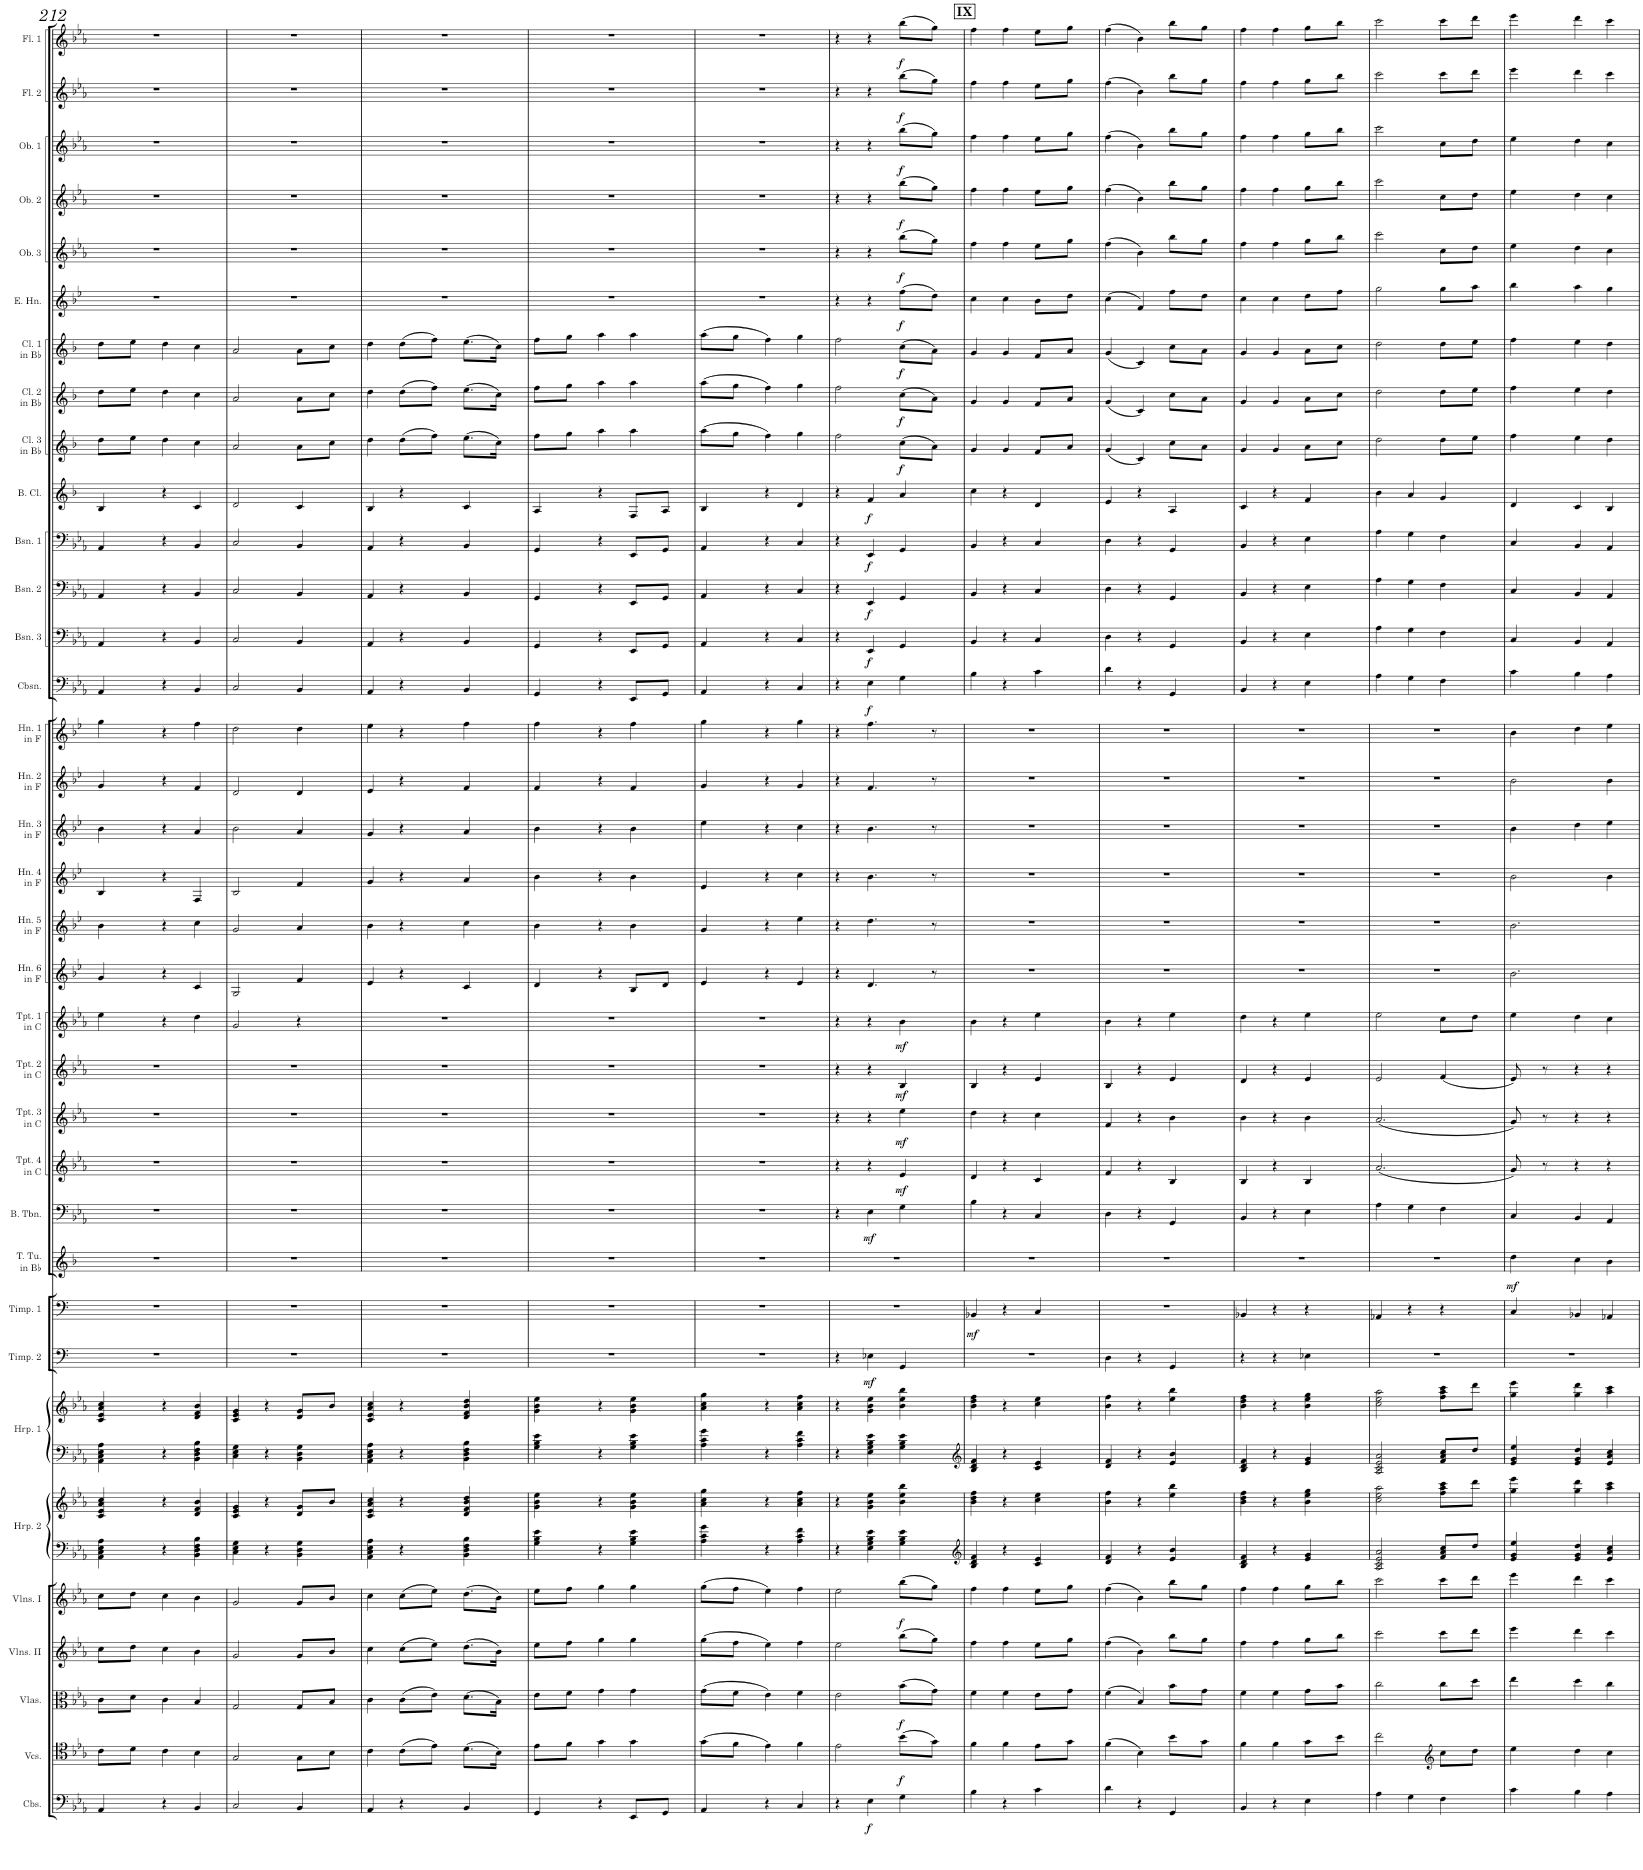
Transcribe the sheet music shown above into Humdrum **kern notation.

**kern	**dynam	**kern	**dynam	**kern	**dynam	**kern	**kern	**dynam	**kern	**kern	**kern	**kern	**kern	**dynam	**kern	**dynam	**kern	**dynam	**kern	**dynam	**kern	**dynam	**kern	**dynam	**kern	**dynam	**kern	**dynam	**kern	**kern	**kern	**kern	**kern	**kern	**kern	**dynam	**kern	**dynam	**kern	**dynam	**kern	**dynam	**kern	**dynam	**kern	**dynam	**kern	**dynam	**kern	**dynam	**kern	**dynam	**kern	**dynam	**kern	**dynam	**kern	**dynam	**kern	**dynam	**kern	**dynam
*part35	*part35	*part34	*part34	*part33	*part33	*part32	*part31	*part31	*part30	*part30	*part29	*part29	*part28	*part28	*part27	*part27	*part26	*part26	*part25	*part25	*part24	*part24	*part23	*part23	*part22	*part22	*part21	*part21	*part20	*part19	*part18	*part17	*part16	*part15	*part14	*part14	*part13	*part13	*part12	*part12	*part11	*part11	*part10	*part10	*part9	*part9	*part8	*part8	*part7	*part7	*part6	*part6	*part5	*part5	*part4	*part4	*part3	*part3	*part2	*part2	*part1	*part1
*staff37	*staff37	*staff36	*staff36	*staff35	*staff35	*staff34	*staff33	*staff33	*staff32	*staff31	*staff30	*staff29	*staff28	*staff28	*staff27	*staff27	*staff26	*staff26	*staff25	*staff25	*staff24	*staff24	*staff23	*staff23	*staff22	*staff22	*staff21	*staff21	*staff20	*staff19	*staff18	*staff17	*staff16	*staff15	*staff14	*staff14	*staff13	*staff13	*staff12	*staff12	*staff11	*staff11	*staff10	*staff10	*staff9	*staff9	*staff8	*staff8	*staff7	*staff7	*staff6	*staff6	*staff5	*staff5	*staff4	*staff4	*staff3	*staff3	*staff2	*staff2	*staff1	*staff1
*I"Contrabasses	*	*I"Violoncellos	*	*I"Violas	*	*I"Violins II	*I"Violins I	*	*I"Harp 2	*	*I"Harp 1	*	*I"Timpani 2	*	*I"Timpani 1	*	*I"Tenor Tuba in Bb	*	*I"Bass Trombone	*	*I"Trumpet 4 in C	*	*I"Trumpet 3 in C	*	*I"Trumpet 2 in C	*	*I"Trumpet 1 in C	*	*I"Horn 6 in F	*I"Horn 5 in F	*I"Horn 4 in F	*I"Horn 3 in F	*I"Horn 2 in F	*I"Horn 1 in F	*I"Contrabassoon	*	*I"Bassoon 3	*	*I"Bassoon 2	*	*I"Bassoon 1	*	*I"Bass Clarinet	*	*I"Clarinet 3 in Bb	*	*I"Clarinet 2 in Bb	*	*I"Clarinet 1 in Bb	*	*I"English Horn	*	*I"Oboe 3	*	*I"Oboe 2	*	*I"Oboe 1	*	*I"Flute 2	*	*I"Flute 1	*
*I'Cbs.	*	*I'Vcs.	*	*I'Vlas.	*	*I'Vlns. II	*I'Vlns. I	*	*I'Hrp. 2	*	*I'Hrp. 1	*	*I'Timp. 2	*	*I'Timp. 1	*	*I'T. Tu. in Bb	*	*I'B. Tbn.	*	*I'Tpt. 4 in C	*	*I'Tpt. 3 in C	*	*I'Tpt. 2 in C	*	*I'Tpt. 1 in C	*	*I'Hn. 6 in F	*I'Hn. 5 in F	*I'Hn. 4 in F	*I'Hn. 3 in F	*I'Hn. 2 in F	*I'Hn. 1 in F	*I'Cbsn.	*	*I'Bsn. 3	*	*I'Bsn. 2	*	*I'Bsn. 1	*	*I'B. Cl.	*	*I'Cl. 3 in Bb	*	*I'Cl. 2 in Bb	*	*I'Cl. 1 in Bb	*	*I'E. Hn.	*	*I'Ob. 3	*	*I'Ob. 2	*	*I'Ob. 1	*	*I'Fl. 2	*	*I'Fl. 1	*
!!LO:PB:g=z
*clefF4	*	*clefC4	*	*clefC3	*	*clefG2	*clefG2	*	*clefF4	*clefG2	*clefF4	*clefG2	*clefF4	*	*clefF4	*	*clefG2	*	*clefF4	*	*clefG2	*	*clefG2	*	*clefG2	*	*clefG2	*	*clefG2	*clefG2	*clefG2	*clefG2	*clefG2	*clefG2	*clefF4	*	*clefF4	*	*clefF4	*	*clefF4	*	*clefG2	*	*clefG2	*	*clefG2	*	*clefG2	*	*clefG2	*	*clefG2	*	*clefG2	*	*clefG2	*	*clefG2	*	*clefG2	*
*Trd7c12	*	*	*	*	*	*	*	*	*	*	*	*	*	*	*	*	*Trd15c26	*	*	*	*	*	*	*	*	*	*	*	*Trd4c7	*Trd4c7	*Trd4c7	*Trd4c7	*Trd4c7	*Trd4c7	*Trd7c12	*	*	*	*	*	*	*	*Trd8c14	*	*Trd1c2	*	*Trd1c2	*	*Trd1c2	*	*Trd4c7	*	*	*	*	*	*	*	*	*	*	*
*k[b-e-a-]	*	*k[b-e-a-]	*	*k[b-e-a-]	*	*k[b-e-a-]	*k[b-e-a-]	*	*k[b-e-a-]	*k[b-e-a-]	*k[b-e-a-]	*k[b-e-a-]	*k[]	*	*k[]	*	*k[b-]	*	*k[b-e-a-]	*	*k[b-e-a-]	*	*k[b-e-a-]	*	*k[b-e-a-]	*	*k[b-e-a-]	*	*k[b-e-]	*k[b-e-]	*k[b-e-]	*k[b-e-]	*k[b-e-]	*k[b-e-]	*k[b-e-a-]	*	*k[b-e-a-]	*	*k[b-e-a-]	*	*k[b-e-a-]	*	*k[b-]	*	*k[b-]	*	*k[b-]	*	*k[b-]	*	*k[b-e-]	*	*k[b-e-a-]	*	*k[b-e-a-]	*	*k[b-e-a-]	*	*k[b-e-a-]	*	*k[b-e-a-]	*
*M3/4	*	*M3/4	*	*M3/4	*	*M3/4	*M3/4	*	*M3/4	*M3/4	*M3/4	*M3/4	*M3/4	*	*M3/4	*	*M3/4	*	*M3/4	*	*M3/4	*	*M3/4	*	*M3/4	*	*M3/4	*	*M3/4	*M3/4	*M3/4	*M3/4	*M3/4	*M3/4	*M3/4	*	*M3/4	*	*M3/4	*	*M3/4	*	*M3/4	*	*M3/4	*	*M3/4	*	*M3/4	*	*M3/4	*	*M3/4	*	*M3/4	*	*M3/4	*	*M3/4	*	*M3/4	*
=212	=212	=212	=212	=212	=212	=212	=212	=212	=212	=212	=212	=212	=212	=212	=212	=212	=212	=212	=212	=212	=212	=212	=212	=212	=212	=212	=212	=212	=212	=212	=212	=212	=212	=212	=212	=212	=212	=212	=212	=212	=212	=212	=212	=212	=212	=212	=212	=212	=212	=212	=212	=212	=212	=212	=212	=212	=212	=212	=212	=212	=212	=212
4AA-/	.	8c\L	.	8c\L	.	8cc\L	8cc\L	.	4AA-\ 4C\ 4E-\ 4A-\	4c/ 4e-/ 4a-/ 4cc/	4AA-\ 4C\ 4E-\ 4A-\	4c/ 4e-/ 4a-/ 4cc/	2.r	.	2.r	.	2.r	.	2.r	.	2.r	.	2.r	.	2.r	.	4ee-\	.	4g/	4b-\	4B-/	4b-\	4g/	4gg\	4AA-/	.	4AA-/	.	4AA-/	.	4AA-/	.	4B-/	.	8dd\L	.	8dd\L	.	8dd\L	.	2.r	.	2.r	.	2.r	.	2.r	.	2.r	.	2.r	.
.	.	8d\J	.	8d\J	.	8dd\J	8dd\J	.	.	.	.	.	.	.	.	.	.	.	.	.	.	.	.	.	.	.	.	.	.	.	.	.	.	.	.	.	.	.	.	.	.	.	.	.	8ee\J	.	8ee\J	.	8ee\J	.	.	.	.	.	.	.	.	.	.	.	.	.
4r	.	4c\	.	4c\	.	4cc\	4cc\	.	4r	4r	4r	4r	.	.	.	.	.	.	.	.	.	.	.	.	.	.	4r	.	4r	4r	4r	4r	4r	4r	4r	.	4r	.	4r	.	4r	.	4r	.	4dd\	.	4dd\	.	4dd\	.	.	.	.	.	.	.	.	.	.	.	.	.
4BB-/	.	4B-\	.	4B-/	.	4b-\	4b-\	.	4BB-\ 4D\ 4F\ 4B-\	4d/ 4f/ 4b-/	4BB-\ 4D\ 4F\ 4B-\	4d/ 4f/ 4b-/	.	.	.	.	.	.	.	.	.	.	.	.	.	.	4dd\	.	4c/	4cc\	4F/	4a/	4f/	4ff\	4BB-/	.	4BB-/	.	4BB-/	.	4BB-/	.	4c/	.	4cc\	.	4cc\	.	4cc\	.	.	.	.	.	.	.	.	.	.	.	.	.
=213	=213	=213	=213	=213	=213	=213	=213	=213	=213	=213	=213	=213	=213	=213	=213	=213	=213	=213	=213	=213	=213	=213	=213	=213	=213	=213	=213	=213	=213	=213	=213	=213	=213	=213	=213	=213	=213	=213	=213	=213	=213	=213	=213	=213	=213	=213	=213	=213	=213	=213	=213	=213	=213	=213	=213	=213	=213	=213	=213	=213	=213	=213
2C/	.	2G/	.	2G/	.	2g/	2g/	.	4C\ 4E-\ 4G\	4c/ 4e-/ 4g/	4C\ 4E-\ 4G\	4c/ 4e-/ 4g/	2.r	.	2.r	.	2.r	.	2.r	.	2.r	.	2.r	.	2.r	.	2g/	.	2G/	2g/	2B-/	2b-\	2d/	2dd\	2C/	.	2C/	.	2C/	.	2C/	.	2d/	.	2a/	.	2a/	.	2a/	.	2.r	.	2.r	.	2.r	.	2.r	.	2.r	.	2.r	.
.	.	.	.	.	.	.	.	.	4r	4r	4r	4r	.	.	.	.	.	.	.	.	.	.	.	.	.	.	.	.	.	.	.	.	.	.	.	.	.	.	.	.	.	.	.	.	.	.	.	.	.	.	.	.	.	.	.	.	.	.	.	.	.	.
4BB-/	.	8G\L	.	8G/L	.	8g/L	8g/L	.	4BB-\ 4D\ 4G\	8d/ 8g/L	4BB-\ 4D\ 4G\	8d/ 8g/L	.	.	.	.	.	.	.	.	.	.	.	.	.	.	4r	.	4f/	4a/	4f/	4a/	4d/	4dd\	4BB-/	.	4BB-/	.	4BB-/	.	4BB-/	.	4c/	.	8a\L	.	8a\L	.	8a\L	.	.	.	.	.	.	.	.	.	.	.	.	.
.	.	8B-\J	.	8B-/J	.	8b-/J	8b-/J	.	.	8b-/J	.	8b-/J	.	.	.	.	.	.	.	.	.	.	.	.	.	.	.	.	.	.	.	.	.	.	.	.	.	.	.	.	.	.	.	.	8cc\J	.	8cc\J	.	8cc\J	.	.	.	.	.	.	.	.	.	.	.	.	.
=214	=214	=214	=214	=214	=214	=214	=214	=214	=214	=214	=214	=214	=214	=214	=214	=214	=214	=214	=214	=214	=214	=214	=214	=214	=214	=214	=214	=214	=214	=214	=214	=214	=214	=214	=214	=214	=214	=214	=214	=214	=214	=214	=214	=214	=214	=214	=214	=214	=214	=214	=214	=214	=214	=214	=214	=214	=214	=214	=214	=214	=214	=214
4AA-/	.	4c\	.	4c\	.	4cc\	4cc\	.	4AA-\ 4C\ 4E-\ 4A-\	4c/ 4e-/ 4a-/ 4cc/	4AA-\ 4C\ 4E-\ 4A-\	4c/ 4e-/ 4a-/ 4cc/	2.r	.	2.r	.	2.r	.	2.r	.	2.r	.	2.r	.	2.r	.	2.r	.	4e-/	4b-\	4g/	4g/	4e-/	4ee-\	4AA-/	.	4AA-/	.	4AA-/	.	4AA-/	.	4B-/	.	4dd\	.	4dd\	.	4dd\	.	2.r	.	2.r	.	2.r	.	2.r	.	2.r	.	2.r	.
4r	.	(8c\L	.	(8c\L	.	(8cc\L	(8cc\L	.	4r	4r	4r	4r	.	.	.	.	.	.	.	.	.	.	.	.	.	.	.	.	4r	4r	4r	4r	4r	4r	4r	.	4r	.	4r	.	4r	.	4r	.	(8dd\L	.	(8dd\L	.	(8dd\L	.	.	.	.	.	.	.	.	.	.	.	.	.
.	.	8e-\J)	.	8e-\J)	.	8ee-\J)	8ee-\J)	.	.	.	.	.	.	.	.	.	.	.	.	.	.	.	.	.	.	.	.	.	.	.	.	.	.	.	.	.	.	.	.	.	.	.	.	.	8ff\J)	.	8ff\J)	.	8ff\J)	.	.	.	.	.	.	.	.	.	.	.	.	.
4BB-/	.	(8.d\L	.	(8.d\L	.	(8.dd\L	(8.dd\L	.	4BB-\ 4D\ 4F\ 4B-\	4d/ 4f/ 4b-/ 4dd/	4BB-\ 4D\ 4F\ 4B-\	4d/ 4f/ 4b-/ 4dd/	.	.	.	.	.	.	.	.	.	.	.	.	.	.	.	.	4c/	4cc\	4a/	4a/	4f/	4ff\	4BB-/	.	4BB-/	.	4BB-/	.	4BB-/	.	4c/	.	(8.ee\L	.	(8.ee\L	.	(8.ee\L	.	.	.	.	.	.	.	.	.	.	.	.	.
.	.	16B-\Jk)	.	16B-\Jk)	.	16b-\Jk)	16b-\Jk)	.	.	.	.	.	.	.	.	.	.	.	.	.	.	.	.	.	.	.	.	.	.	.	.	.	.	.	.	.	.	.	.	.	.	.	.	.	16cc\Jk)	.	16cc\Jk)	.	16cc\Jk)	.	.	.	.	.	.	.	.	.	.	.	.	.
=215	=215	=215	=215	=215	=215	=215	=215	=215	=215	=215	=215	=215	=215	=215	=215	=215	=215	=215	=215	=215	=215	=215	=215	=215	=215	=215	=215	=215	=215	=215	=215	=215	=215	=215	=215	=215	=215	=215	=215	=215	=215	=215	=215	=215	=215	=215	=215	=215	=215	=215	=215	=215	=215	=215	=215	=215	=215	=215	=215	=215	=215	=215
4GG/	.	8e-\L	.	8e-\L	.	8ee-\L	8ee-\L	.	4G\ 4B-\ 4e-\	4g\ 4b-\ 4ee-\	4G\ 4B-\ 4e-\	4g\ 4b-\ 4ee-\	2.r	.	2.r	.	2.r	.	2.r	.	2.r	.	2.r	.	2.r	.	2.r	.	4d/	4b-\	4b-\	4b-\	4f/	4ff\	4GG/	.	4GG/	.	4GG/	.	4GG/	.	4A/	.	8ff\L	.	8ff\L	.	8ff\L	.	2.r	.	2.r	.	2.r	.	2.r	.	2.r	.	2.r	.
.	.	8f\J	.	8f\J	.	8ff\J	8ff\J	.	.	.	.	.	.	.	.	.	.	.	.	.	.	.	.	.	.	.	.	.	.	.	.	.	.	.	.	.	.	.	.	.	.	.	.	.	8gg\J	.	8gg\J	.	8gg\J	.	.	.	.	.	.	.	.	.	.	.	.	.
4r	.	4g\	.	4g\	.	4gg\	4gg\	.	4r	4r	4r	4r	.	.	.	.	.	.	.	.	.	.	.	.	.	.	.	.	4r	4r	4r	4r	4r	4r	4r	.	4r	.	4r	.	4r	.	4r	.	4aa\	.	4aa\	.	4aa\	.	.	.	.	.	.	.	.	.	.	.	.	.
8EE-/L	.	4g\	.	4g\	.	4gg\	4gg\	.	4G\ 4B-\ 4e-\	4g\ 4b-\ 4ee-\	4G\ 4B-\ 4e-\	4g\ 4b-\ 4ee-\	.	.	.	.	.	.	.	.	.	.	.	.	.	.	.	.	8B-/L	4b-\	4b-\	4b-\	4f/	4ff\	8EE-/L	.	8EE-/L	.	8EE-/L	.	8EE-/L	.	8F/L	.	4aa\	.	4aa\	.	4aa\	.	.	.	.	.	.	.	.	.	.	.	.	.
8GG/J	.	.	.	.	.	.	.	.	.	.	.	.	.	.	.	.	.	.	.	.	.	.	.	.	.	.	.	.	8d/J	.	.	.	.	.	8GG/J	.	8GG/J	.	8GG/J	.	8GG/J	.	8A/J	.	.	.	.	.	.	.	.	.	.	.	.	.	.	.	.	.	.	.
=216	=216	=216	=216	=216	=216	=216	=216	=216	=216	=216	=216	=216	=216	=216	=216	=216	=216	=216	=216	=216	=216	=216	=216	=216	=216	=216	=216	=216	=216	=216	=216	=216	=216	=216	=216	=216	=216	=216	=216	=216	=216	=216	=216	=216	=216	=216	=216	=216	=216	=216	=216	=216	=216	=216	=216	=216	=216	=216	=216	=216	=216	=216
4AA-/	.	(8g\L	.	(8g\L	.	(8gg\L	(8gg\L	.	4A-\ 4c\ 4g\	4a-\ 4cc\ 4gg\	4A-\ 4c\ 4g\	4a-\ 4cc\ 4gg\	2.r	.	2.r	.	2.r	.	2.r	.	2.r	.	2.r	.	2.r	.	2.r	.	4e-/	4g/	4e-/	4ee-\	4g/	4gg\	4AA-/	.	4AA-/	.	4AA-/	.	4AA-/	.	4B-/	.	(8aa\L	.	(8aa\L	.	(8aa\L	.	2.r	.	2.r	.	2.r	.	2.r	.	2.r	.	2.r	.
.	.	8f\J	.	8f\J	.	8ff\J	8ff\J	.	.	.	.	.	.	.	.	.	.	.	.	.	.	.	.	.	.	.	.	.	.	.	.	.	.	.	.	.	.	.	.	.	.	.	.	.	8gg\J	.	8gg\J	.	8gg\J	.	.	.	.	.	.	.	.	.	.	.	.	.
4r	.	4e-\)	.	4e-\)	.	4ee-\)	4ee-\)	.	4r	4r	4r	4r	.	.	.	.	.	.	.	.	.	.	.	.	.	.	.	.	4r	4r	4r	4r	4r	4r	4r	.	4r	.	4r	.	4r	.	4r	.	4ff\)	.	4ff\)	.	4ff\)	.	.	.	.	.	.	.	.	.	.	.	.	.
4C/	.	4f\	.	4f\	.	4ff\	4ff\	.	4A-\ 4c\ 4f\	4a-\ 4cc\ 4ff\	4A-\ 4c\ 4f\	4a-\ 4cc\ 4ff\	.	.	.	.	.	.	.	.	.	.	.	.	.	.	.	.	4e-/	4ee-\	4cc\	4cc\	4g/	4gg\	4C/	.	4C/	.	4C/	.	4C/	.	4d/	.	4gg\	.	4gg\	.	4gg\	.	.	.	.	.	.	.	.	.	.	.	.	.
=217	=217	=217	=217	=217	=217	=217	=217	=217	=217	=217	=217	=217	=217	=217	=217	=217	=217	=217	=217	=217	=217	=217	=217	=217	=217	=217	=217	=217	=217	=217	=217	=217	=217	=217	=217	=217	=217	=217	=217	=217	=217	=217	=217	=217	=217	=217	=217	=217	=217	=217	=217	=217	=217	=217	=217	=217	=217	=217	=217	=217	=217	=217
4r	.	2e-\	.	2e-\	.	2ee-\	2ee-\	.	4r	4r	4r	4r	4r	.	2.r	.	2.r	.	4r	.	4r	.	4r	.	4r	.	4r	.	4r	4r	4r	4r	4r	4r	4r	.	4r	.	4r	.	4r	.	4r	.	2ff\	.	2ff\	.	2ff\	.	4r	.	4r	.	4r	.	4r	.	4r	.	4r	.
!	!LO:DY:b	!	!	!	!	!	!	!	!	!	!	!	!	!LO:DY:b	!	!	!	!	!	!LO:DY:b	!	!	!	!	!	!	!	!	!	!	!	!	!	!	!	!LO:DY:b	!	!LO:DY:b	!	!LO:DY:b	!	!LO:DY:b	!	!LO:DY:b	!	!	!	!	!	!	!	!	!	!	!	!	!	!	!	!	!	!
4E-\	f	.	.	.	.	.	.	.	4E-\ 4G\ 4B-\ 4e-\	4g\ 4b-\ 4ee-\	4E-\ 4G\ 4B-\ 4e-\	4g\ 4b-\ 4ee-\	4E-X\	mf	.	.	.	.	4E-\	mf	4r	.	4r	.	4r	.	4r	.	4.d/	4.dd\	4.b-\	4.b-\	4.f/	4.ff\	4E-\	f	4EE-/	f	4EE-/	f	4EE-/	f	4f/	f	.	.	.	.	.	.	4r	.	4r	.	4r	.	4r	.	4r	.	4r	.
!	!	!	!LO:DY:b	!	!LO:DY:b	!	!	!LO:DY:b	!	!	!	!	!	!	!	!	!	!	!	!	!	!LO:DY:b	!	!LO:DY:b	!	!LO:DY:b	!	!LO:DY:b	!	!	!	!	!	!	!	!	!	!	!	!	!	!	!	!	!	!LO:DY:b	!	!LO:DY:b	!	!LO:DY:b	!	!LO:DY:b	!	!LO:DY:b	!	!LO:DY:b	!	!LO:DY:b	!	!LO:DY:b	!	!LO:DY:b
4G\	.	(8b-\L	f	(8b-\L	f	(8bb-\L	(8bb-\L	f	4G\ 4B-\ 4e-\	4b-\ 4ee-\ 4bb-\	4G\ 4B-\ 4e-\	4b-\ 4ee-\ 4bb-\	4GG/	.	.	.	.	.	4G\	.	4e-/	mf	4ee-\	mf	4B-/	mf	4b-\	mf	.	.	.	.	.	.	4G\	.	4GG/	.	4GG/	.	4GG/	.	4a/	.	(8cc\L	f	(8cc\L	f	(8cc\L	f	(8ff\L	f	(8bb-\L	f	(8bb-\L	f	(8bb-\L	f	(8bb-\L	f	(8bb-\L	f
.	.	8g\J)	.	8g\J)	.	8gg\J)	8gg\J)	.	.	.	.	.	.	.	.	.	.	.	.	.	.	.	.	.	.	.	.	.	8r	8r	8r	8r	8r	8r	.	.	.	.	.	.	.	.	.	.	8a\J)	.	8a\J)	.	8a\J)	.	8dd\J)	.	8gg\J)	.	8gg\J)	.	8gg\J)	.	8gg\J)	.	8gg\J)	.
=218	=218	=218	=218	=218	=218	=218	=218	=218	=218	=218	=218	=218	=218	=218	=218	=218	=218	=218	=218	=218	=218	=218	=218	=218	=218	=218	=218	=218	=218	=218	=218	=218	=218	=218	=218	=218	=218	=218	=218	=218	=218	=218	=218	=218	=218	=218	=218	=218	=218	=218	=218	=218	=218	=218	=218	=218	=218	=218	=218	=218	=218	=218
*	*	*	*	*	*	*	*	*	*clefG2	*	*clefG2	*	*	*	*	*	*	*	*	*	*	*	*	*	*	*	*	*	*	*	*	*	*	*	*	*	*	*	*	*	*	*	*	*	*	*	*	*	*	*	*	*	*	*	*	*	*	*	*	*	*	*
!	!	!	!	!	!	!	!	!	!	!	!	!	!	!	!	!LO:DY:b	!	!	!	!	!	!	!	!	!	!	!	!	!	!	!	!	!	!	!	!	!	!	!	!	!	!	!	!	!	!	!	!	!	!	!	!	!	!	!	!	!	!	!	!	!	!
4B-\	.	4f\	.	4f\	.	4ff\	4ff\	.	4B-/ 4d/ 4f/	4b-\ 4dd\ 4ff\	4B-/ 4d/ 4f/	4b-\ 4dd\ 4ff\	2.r	.	4BB-X/	mf	2.r	.	4B-\	.	4d/	.	4dd\	.	4B-/	.	4b-\	.	2.r	2.r	2.r	2.r	2.r	2.r	4B-\	.	4BB-/	.	4BB-/	.	4BB-/	.	4cc\	.	4g/	.	4g/	.	4g/	.	4cc\	.	4ff\	.	4ff\	.	4ff\	.	4ff\	.	4ff\	.
4r	.	4f\	.	4f\	.	4ff\	4ff\	.	4r	4r	4r	4r	.	.	4r	.	.	.	4r	.	4r	.	4r	.	4r	.	4r	.	.	.	.	.	.	.	4r	.	4r	.	4r	.	4r	.	4r	.	4g/	.	4g/	.	4g/	.	4cc\	.	4ff\	.	4ff\	.	4ff\	.	4ff\	.	4ff\	.
4c\	.	8e-\L	.	8e-\L	.	8ee-\L	8ee-\L	.	4c/ 4e-/	4cc\ 4ee-\	4c/ 4e-/	4cc\ 4ee-\	.	.	4C/	.	.	.	4C/	.	4c/	.	4cc\	.	4e-/	.	4ee-\	.	.	.	.	.	.	.	4c\	.	4C/	.	4C/	.	4C/	.	4d/	.	8f/L	.	8f/L	.	8f/L	.	8b-\L	.	8ee-\L	.	8ee-\L	.	8ee-\L	.	8ee-\L	.	8ee-\L	.
.	.	8g\J	.	8g\J	.	8gg\J	8gg\J	.	.	.	.	.	.	.	.	.	.	.	.	.	.	.	.	.	.	.	.	.	.	.	.	.	.	.	.	.	.	.	.	.	.	.	.	.	8a/J	.	8a/J	.	8a/J	.	8dd\J	.	8gg\J	.	8gg\J	.	8gg\J	.	8gg\J	.	8gg\J	.
=219	=219	=219	=219	=219	=219	=219	=219	=219	=219	=219	=219	=219	=219	=219	=219	=219	=219	=219	=219	=219	=219	=219	=219	=219	=219	=219	=219	=219	=219	=219	=219	=219	=219	=219	=219	=219	=219	=219	=219	=219	=219	=219	=219	=219	=219	=219	=219	=219	=219	=219	=219	=219	=219	=219	=219	=219	=219	=219	=219	=219	=219	=219
4d\	.	(4f\	.	(4f\	.	(4ff\	(4ff\	.	4d/ 4f/	4b-\ 4ff\	4d/ 4f/	4b-\ 4ff\	4D\	.	2.r	.	2.r	.	4D\	.	4f/	.	4f/	.	4B-/	.	4b-\	.	2.r	2.r	2.r	2.r	2.r	2.r	4d\	.	4D\	.	4D\	.	4D\	.	4e/	.	(4g/	.	(4g/	.	(4g/	.	(4cc\	.	(4ff\	.	(4ff\	.	(4ff\	.	(4ff\	.	(4ff\	.
4r	.	4B-\)	.	4B-/)	.	4b-\)	4b-\)	.	4r	4r	4r	4r	4r	.	.	.	.	.	4r	.	4r	.	4r	.	4r	.	4r	.	.	.	.	.	.	.	4r	.	4r	.	4r	.	4r	.	4r	.	4c/)	.	4c/)	.	4c/)	.	4f/)	.	4b-\)	.	4b-\)	.	4b-\)	.	4b-\)	.	4b-\)	.
4GG/	.	8b-\L	.	8b-\L	.	8bb-\L	8bb-\L	.	4e-/ 4b-/	4ee-\ 4bb-\	4e-/ 4b-/	4ee-\ 4bb-\	4GG/	.	.	.	.	.	4GG/	.	4B-/	.	4b-\	.	4e-/	.	4ee-\	.	.	.	.	.	.	.	4GG/	.	4GG/	.	4GG/	.	4GG/	.	4A/	.	8cc\L	.	8cc\L	.	8cc\L	.	8ff\L	.	8bb-\L	.	8bb-\L	.	8bb-\L	.	8bb-\L	.	8bb-\L	.
.	.	8g\J	.	8g\J	.	8gg\J	8gg\J	.	.	.	.	.	.	.	.	.	.	.	.	.	.	.	.	.	.	.	.	.	.	.	.	.	.	.	.	.	.	.	.	.	.	.	.	.	8a\J	.	8a\J	.	8a\J	.	8dd\J	.	8gg\J	.	8gg\J	.	8gg\J	.	8gg\J	.	8gg\J	.
=220	=220	=220	=220	=220	=220	=220	=220	=220	=220	=220	=220	=220	=220	=220	=220	=220	=220	=220	=220	=220	=220	=220	=220	=220	=220	=220	=220	=220	=220	=220	=220	=220	=220	=220	=220	=220	=220	=220	=220	=220	=220	=220	=220	=220	=220	=220	=220	=220	=220	=220	=220	=220	=220	=220	=220	=220	=220	=220	=220	=220	=220	=220
4BB-/	.	4f\	.	4f\	.	4ff\	4ff\	.	4B-/ 4d/ 4f/	4b-\ 4dd\ 4ff\	4B-/ 4d/ 4f/	4b-\ 4dd\ 4ff\	4r	.	4BB-X/	.	2.r	.	4BB-/	.	4B-/	.	4b-\	.	4d/	.	4dd\	.	2.r	2.r	2.r	2.r	2.r	2.r	4BB-/	.	4BB-/	.	4BB-/	.	4BB-/	.	4c/	.	4g/	.	4g/	.	4g/	.	4cc\	.	4ff\	.	4ff\	.	4ff\	.	4ff\	.	4ff\	.
4r	.	4f\	.	4f\	.	4ff\	4ff\	.	4r	4r	4r	4r	4r	.	4r	.	.	.	4r	.	4r	.	4r	.	4r	.	4r	.	.	.	.	.	.	.	4r	.	4r	.	4r	.	4r	.	4r	.	4g/	.	4g/	.	4g/	.	4cc\	.	4ff\	.	4ff\	.	4ff\	.	4ff\	.	4ff\	.
4E-\	.	8g\L	.	8g\L	.	8gg\L	8gg\L	.	4e-/ 4g/	4b-\ 4ee-\ 4gg\	4e-/ 4g/	4b-\ 4ee-\ 4gg\	4E-X\	.	4r	.	.	.	4E-\	.	4B-/	.	4b-\	.	4e-/	.	4ee-\	.	.	.	.	.	.	.	4E-\	.	4E-\	.	4E-\	.	4E-\	.	4f/	.	8a\L	.	8a\L	.	8a\L	.	8dd\L	.	8gg\L	.	8gg\L	.	8gg\L	.	8gg\L	.	8gg\L	.
.	.	8b-\J	.	8b-\J	.	8bb-\J	8bb-\J	.	.	.	.	.	.	.	.	.	.	.	.	.	.	.	.	.	.	.	.	.	.	.	.	.	.	.	.	.	.	.	.	.	.	.	.	.	8cc\J	.	8cc\J	.	8cc\J	.	8ff\J	.	8bb-\J	.	8bb-\J	.	8bb-\J	.	8bb-\J	.	8bb-\J	.
=221	=221	=221	=221	=221	=221	=221	=221	=221	=221	=221	=221	=221	=221	=221	=221	=221	=221	=221	=221	=221	=221	=221	=221	=221	=221	=221	=221	=221	=221	=221	=221	=221	=221	=221	=221	=221	=221	=221	=221	=221	=221	=221	=221	=221	=221	=221	=221	=221	=221	=221	=221	=221	=221	=221	=221	=221	=221	=221	=221	=221	=221	=221
4A-\	.	2cc\	.	2cc\	.	2ccc\	2ccc\	.	2A-/ 2c/ 2e-/ 2a-/	2cc\ 2ee-\ 2aa-\	2A-/ 2c/ 2e-/ 2a-/	2cc\ 2ee-\ 2aa-\	2.r	.	4AA-X/	.	2.r	.	4A-\	.	(2.a-/	.	(2.a-/	.	2e-/	.	2ee-\	.	2.r	2.r	2.r	2.r	2.r	2.r	4A-\	.	4A-\	.	4A-\	.	4A-\	.	4b-\	.	2dd\	.	2dd\	.	2dd\	.	2gg\	.	2ccc\	.	2ccc\	.	2ccc\	.	2ccc\	.	2ccc\	.
4G\	.	.	.	.	.	.	.	.	.	.	.	.	.	.	4r	.	.	.	4G\	.	.	.	.	.	.	.	.	.	.	.	.	.	.	.	4G\	.	4G\	.	4G\	.	4G\	.	4a/	.	.	.	.	.	.	.	.	.	.	.	.	.	.	.	.	.	.	.
*	*	*clefG2	*	*	*	*	*	*	*	*	*	*	*	*	*	*	*	*	*	*	*	*	*	*	*	*	*	*	*	*	*	*	*	*	*	*	*	*	*	*	*	*	*	*	*	*	*	*	*	*	*	*	*	*	*	*	*	*	*	*	*	*
4F\	.	8cc\L	.	8cc\L	.	8ccc\L	8ccc\L	.	8f/ 8a-/ 8cc/L	8ff\ 8aa-\ 8ccc\L	8f/ 8a-/ 8cc/L	8ff\ 8aa-\ 8ccc\L	.	.	4r	.	.	.	4F\	.	.	.	.	.	(4f/	.	8cc\L	.	.	.	.	.	.	.	4F\	.	4F\	.	4F\	.	4F\	.	4g/	.	8dd\L	.	8dd\L	.	8dd\L	.	8gg\L	.	8cc\L	.	8cc\L	.	8cc\L	.	8ccc\L	.	8ccc\L	.
.	.	8dd\J	.	8dd\J	.	8ddd\J	8ddd\J	.	8dd/J	8ddd\J	8dd/J	8ddd\J	.	.	.	.	.	.	.	.	.	.	.	.	.	.	8dd\J	.	.	.	.	.	.	.	.	.	.	.	.	.	.	.	.	.	8ee\J	.	8ee\J	.	8ee\J	.	8aa\J	.	8dd\J	.	8dd\J	.	8dd\J	.	8ddd\J	.	8ddd\J	.
=222	=222	=222	=222	=222	=222	=222	=222	=222	=222	=222	=222	=222	=222	=222	=222	=222	=222	=222	=222	=222	=222	=222	=222	=222	=222	=222	=222	=222	=222	=222	=222	=222	=222	=222	=222	=222	=222	=222	=222	=222	=222	=222	=222	=222	=222	=222	=222	=222	=222	=222	=222	=222	=222	=222	=222	=222	=222	=222	=222	=222	=222	=222
!	!	!	!	!	!	!	!	!	!	!	!	!	!	!	!	!	!	!LO:DY:b	!	!	!	!	!	!	!	!	!	!	!	!	!	!	!	!	!	!	!	!	!	!	!	!	!	!	!	!	!	!	!	!	!	!	!	!	!	!	!	!	!	!	!	!
4c\	.	4ee-\	.	4ee-\	.	4eee-\	4eee-\	.	4e-/ 4g/ 4ee-/	4gg\ 4eee-\	4e-/ 4g/ 4ee-/	4gg\ 4eee-\	2.r	.	4C/	.	4dd\	mf	4C/	.	8g/)	.	8g/)	.	8e-/)	.	4ee-\	.	2.b-\	2.b-\	2b-\	4b-\	2b-\	4b-\	4c\	.	4C/	.	4C/	.	4C/	.	4d/	.	4ff\	.	4ff\	.	4ff\	.	4bb-\	.	4ee-\	.	4ee-\	.	4ee-\	.	4eee-\	.	4eee-\	.
.	.	.	.	.	.	.	.	.	.	.	.	.	.	.	.	.	.	.	.	.	8r	.	8r	.	8r	.	.	.	.	.	.	.	.	.	.	.	.	.	.	.	.	.	.	.	.	.	.	.	.	.	.	.	.	.	.	.	.	.	.	.	.	.
4B-\	.	4dd\	.	4dd\	.	4ddd\	4ddd\	.	4e-/ 4g/ 4dd/	4gg\ 4ddd\	4e-/ 4g/ 4dd/	4gg\ 4ddd\	.	.	4BB-X/	.	4cc\	.	4BB-/	.	4r	.	4r	.	4r	.	4dd\	.	.	.	.	4dd\	.	4dd\	4B-\	.	4BB-/	.	4BB-/	.	4BB-/	.	4c/	.	4ee\	.	4ee\	.	4ee\	.	4aa\	.	4dd\	.	4dd\	.	4dd\	.	4ddd\	.	4ddd\	.
4A-\	.	4cc\	.	4cc\	.	4ccc\	4ccc\	.	4e-/ 4a-/ 4cc/	4aa-\ 4ccc\	4e-/ 4a-/ 4cc/	4aa-\ 4ccc\	.	.	4AA-X/	.	4b-\	.	4AA-/	.	4r	.	4r	.	4r	.	4cc\	.	.	.	4b-\	4ee-\	4b-\	4ee-\	4A-\	.	4AA-/	.	4AA-/	.	4AA-/	.	4B-/	.	4dd\	.	4dd\	.	4dd\	.	4gg\	.	4cc\	.	4cc\	.	4cc\	.	4ccc\	.	4ccc\	.
=	=	=	=	=	=	=	=	=	=	=	=	=	=	=	=	=	=	=	=	=	=	=	=	=	=	=	=	=	=	=	=	=	=	=	=	=	=	=	=	=	=	=	=	=	=	=	=	=	=	=	=	=	=	=	=	=	=	=	=	=	=	=
*-	*-	*-	*-	*-	*-	*-	*-	*-	*-	*-	*-	*-	*-	*-	*-	*-	*-	*-	*-	*-	*-	*-	*-	*-	*-	*-	*-	*-	*-	*-	*-	*-	*-	*-	*-	*-	*-	*-	*-	*-	*-	*-	*-	*-	*-	*-	*-	*-	*-	*-	*-	*-	*-	*-	*-	*-	*-	*-	*-	*-	*-	*-
